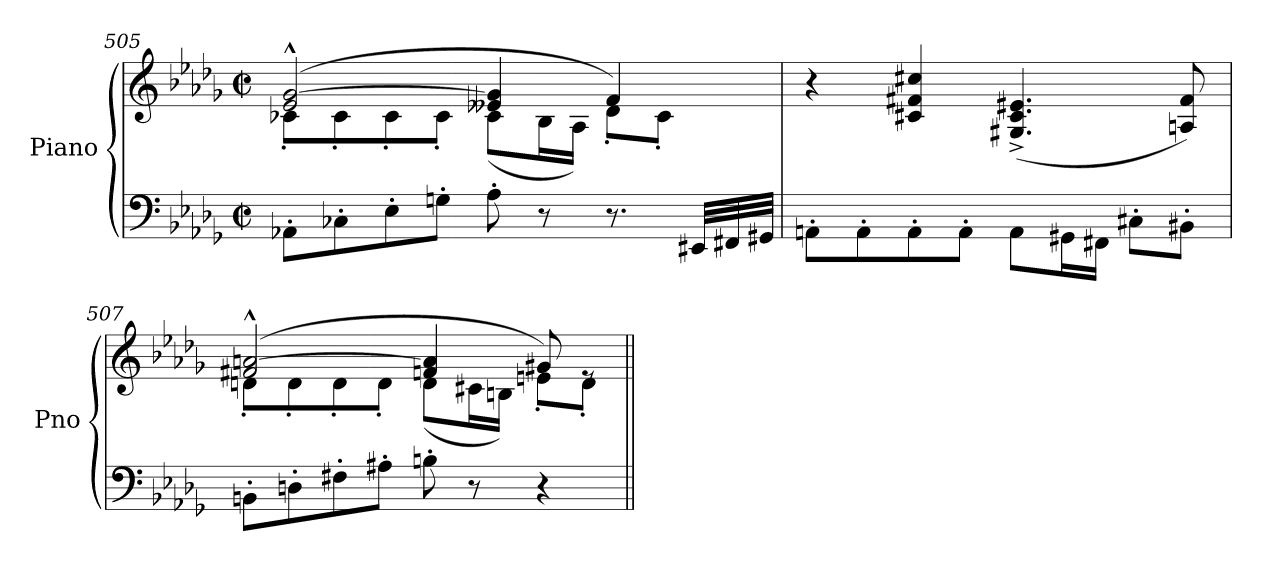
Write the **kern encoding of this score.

**kern	**kern
*part1	*part1
*staff2	*staff1
*I"Piano	*
*I'Pno	*
*clefF4	*clefG2
*k[b-e-a-d-g-]	*k[b-e-a-d-g-]
*M2/2	*M2/2
*met(c|)	*met(c|)
=505	=505
*	*^
8AA-X'\L	(2e-/^^ [2g-/^^	8c-X'\L
8C-X'\	.	8c-'\
8E-'\	.	8c-'\
8Gn'\J	.	8c-'\J
8A-'\	4e--X/ 4g-/]	(8c-\L
8r	.	16B-\L
.	.	16A-\JJ)
8.r	4f/)	8d-'\L
.	.	8c-'\J
*Xtuplet	*	*
48EE#X/LLL	.	.
48FF#X/	.	.
48GG#X/JJJ	.	.
*	*v	*v
=506	=506
8AAn'\L	4r
8AA'\	.
8AA'\	4c#X/ 4f#X/ 4cc#X/
8AA'\J	.
8AA\L	(>4.G#X/^ 4.c#/^ 4.e#X/^
16GG#X\L	.
16FF#X\JJ	.
8C#X'\L	.
8BB#X'\J	8An/ 8f#/)
!!LO:LB:g=z
=507	=507
*	*^
8BBn'\L	(2f#X/^^ [2an/^^	8dn'\L
8Dn'\	.	8d'\
8F#X'\	.	8d'\
8A#X'\J	.	8d'\J
8Bn'\	4fn/ 4a/]	(8d\L
8r	.	16c#X\L
.	.	16Bn\JJ)
4r	8g#X/)	8en'\L
.	8re	8d'\J
*	*v	*v
=||	=||
*-	*-
